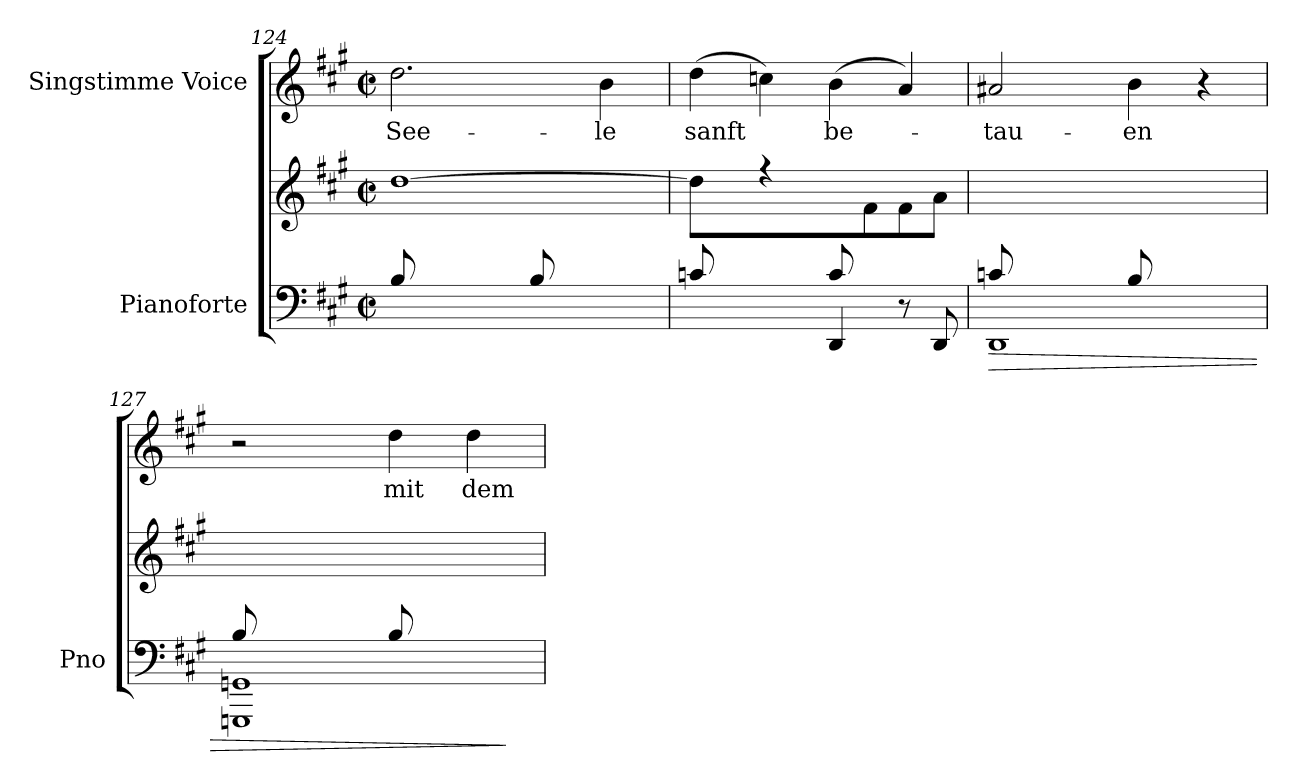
**kern	**kern	**dynam	**kern	**text
*part2	*part2	*part2	*part1	*part1
*staff3	*staff2	*staff2/3	*staff1	*staff1
*I"Pianoforte	*	*	*I"Singstimme Voice	*
*I'Pno	*	*	*	*
*clefF4	*clefG2	*	*clefG2	*
*k[f#c#g#]	*k[f#c#g#]	*	*k[f#c#g#]	*
*M2/2	*M2/2	*	*M2/2	*
*met(c|)	*met(c|)	*	*met(c|)	*
=124	=124	=124	=124	=124
*	*^	*	*	*
!	!	!	!	!	!LO:LY:b
8B/L	[>1dd	8ryy	.	2.dd\	See-
4.ryy	.	8d\	.	.	.
.	.	8d\	.	.	.
.	.	8gn\J	.	.	.
8B/L	.	8ryy	.	.	.
4.ryy	.	8e#X\	.	.	.
!	!	!	!	!	!LO:LY:b
.	.	8e#\	.	4b\	-le
.	.	8g#X\J	.	.	.
=125	=125	=125	=125	=125	=125
*^	*	*	*	*	*
!	!	!	!	!	!	!LO:LY:b
2ryy	8cn/L	4dd/]	8ryy	.	(4dd\	sanft
.	4.ryy	.	8f#\	.	.	.
.	.	4r	8f#\	.	4ccn\)	.
.	.	.	8a\J	.	.	.
!	!	!	!	!	!	!LO:LY:b
8c/L	4DD/	8ryy	2ryy	.	(4b\	be-
4.ryy	.	8f#\	.	.	.	.
.	8r	8f#\	.	.	4a/)	.
.	8DD/	8a\J	.	.	.	.
*	*	*v	*v	*	*	*
!!LO:LB:g=z
=126	=126	=126	=126	=126	=126
!	!	!	!LO:HP:b=2	!	!LO:LY:b
8cn/L	1DD	8ryy	>	2a#X/	-tau-
4.ryy	.	8f#\	.	.	.
.	.	8f#\	.	.	.
.	.	8a#X\J	.	.	.
!	!	!	!	!	!LO:LY:b
8B/L	.	8ryy	.	4b\	-en
4.ryy	.	8gn\	.	.	.
.	.	8g\	.	4r	.
.	.	8b\J	.	.	.
=127	=127	=127	=127	=127	=127
8B/L	1GGGn 1GGn	8ryy	.	2r	.
4.ryy	.	8f#\	.	.	.
.	.	8f#\	.	.	.
.	.	8b\J	.	.	.
!	!	!	!	!	!LO:LY:b
8B/L	.	8ryy	.	4dd\	mit
4.ryy	.	8fn\	.	.	.
!	!	!	!	!	!LO:LY:b
.	.	8f\	.	4dd\	dem
.	.	8b\J	]	.	.
*v	*v	*	*	*	*
=	=	=	=	=
*-	*-	*-	*-	*-
